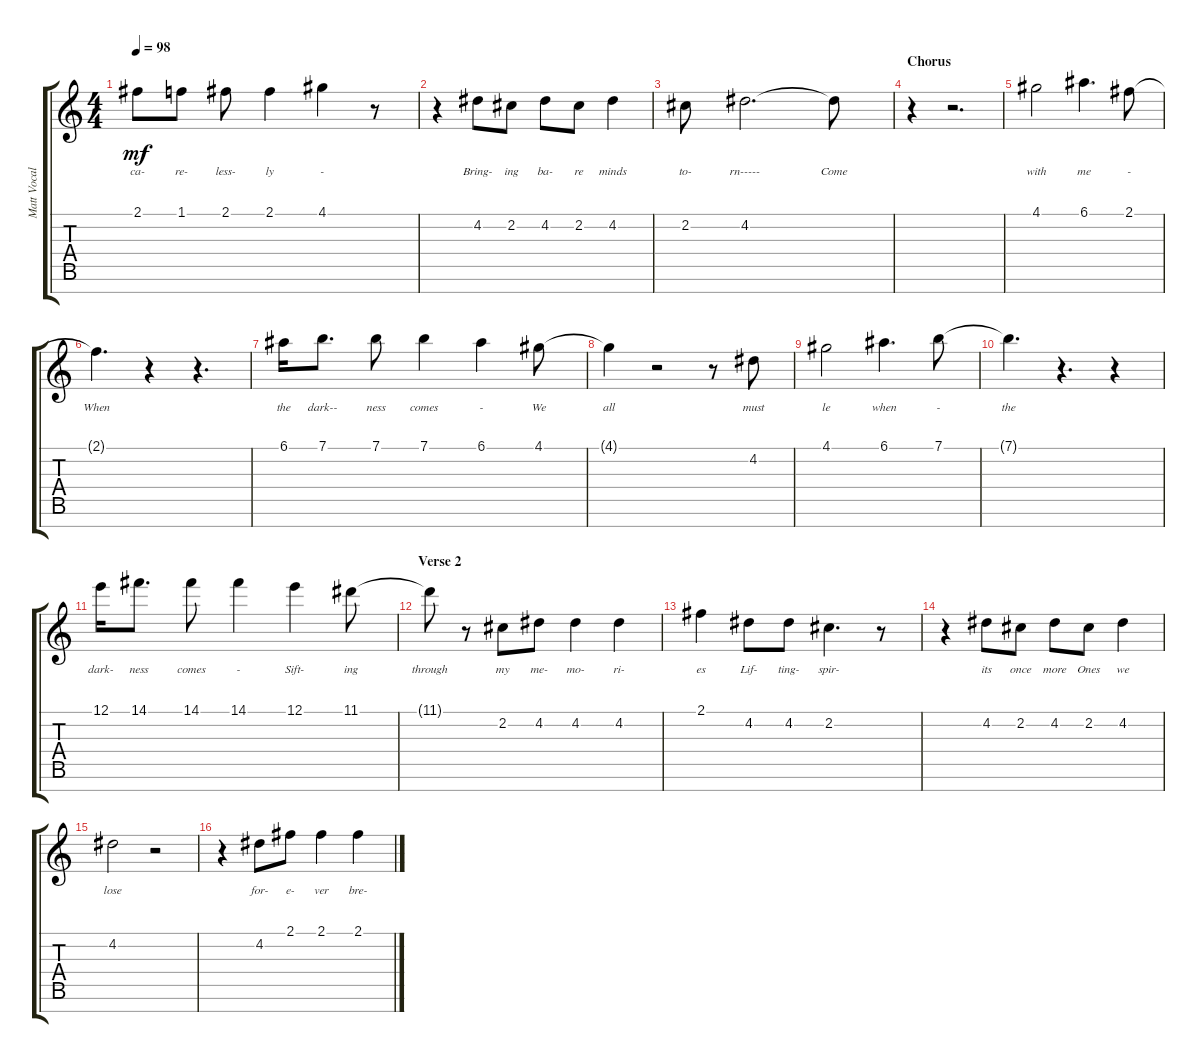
\track ("Matt Vocals" "Matt Vocal") {instrument distortionguitar}
\staff {score tabs}
\tuning (E4 B3 G3 D3 A2 E2 B1) {hide}
\ts (4 4)
\tempo 98
\clef g2
\ks c
2.1.8{lyrics (0 "ca-") lyrics (1 "") lyrics (2 "") lyrics (3 "") lyrics (4 "") dy mf} 1.1.8{lyrics (0 "re-") lyrics (1 "") lyrics (2 "") lyrics (3 "") lyrics (4 "")} 2.1.8{lyrics (0 "less-") lyrics (1 "") lyrics (2 "") lyrics (3 "") lyrics (4 "")} 2.1.4{lyrics (0 "ly") lyrics (1 "") lyrics (2 "") lyrics (3 "") lyrics (4 "")} 4.1.4{lyrics (0 "-") lyrics (1 "") lyrics (2 "") lyrics (3 "") lyrics (4 "")} r.8 |
r.4 4.2.8{lyrics (0 "Bring-") lyrics (1 "") lyrics (2 "") lyrics (3 "") lyrics (4 "")} 2.2.8{lyrics (0 "ing") lyrics (1 "") lyrics (2 "") lyrics (3 "") lyrics (4 "")} 4.2.8{lyrics (0 "ba-") lyrics (1 "") lyrics (2 "") lyrics (3 "") lyrics (4 "")} 2.2.8{lyrics (0 "re") lyrics (1 "") lyrics (2 "") lyrics (3 "") lyrics (4 "")} 4.2.4{lyrics (0 "minds") lyrics (1 "") lyrics (2 "") lyrics (3 "") lyrics (4 "")} |
2.2.8{lyrics (0 "to-") lyrics (1 "") lyrics (2 "") lyrics (3 "") lyrics (4 "")} 4.2.2{d lyrics (0 "rn-----") lyrics (1 "") lyrics (2 "") lyrics (3 "") lyrics (4 "")} 4.2{t}.8{lyrics (0 "Come") lyrics (1 "") lyrics (2 "") lyrics (3 "") lyrics (4 "")} |
\section ("" "Chorus")
r.4 r.2{d} |
4.1.2{lyrics (0 "with") lyrics (1 "") lyrics (2 "") lyrics (3 "") lyrics (4 "")} 6.1.4{d lyrics (0 "me") lyrics (1 "") lyrics (2 "") lyrics (3 "") lyrics (4 "")} 2.1.8{lyrics (0 "-") lyrics (1 "") lyrics (2 "") lyrics (3 "") lyrics (4 "")} |
2.1{t}.4{d lyrics (0 "When") lyrics (1 "") lyrics (2 "") lyrics (3 "") lyrics (4 "")} r.4 r.4{d} |
6.1.16{lyrics (0 "the") lyrics (1 "") lyrics (2 "") lyrics (3 "") lyrics (4 "")} 7.1.8{d lyrics (0 "dark--") lyrics (1 "") lyrics (2 "") lyrics (3 "") lyrics (4 "")} 7.1.8{lyrics (0 "ness") lyrics (1 "") lyrics (2 "") lyrics (3 "") lyrics (4 "")} 7.1.4{lyrics (0 "comes") lyrics (1 "") lyrics (2 "") lyrics (3 "") lyrics (4 "")} 6.1.4{lyrics (0 "-") lyrics (1 "") lyrics (2 "") lyrics (3 "") lyrics (4 "")} 4.1.8{lyrics (0 "We") lyrics (1 "") lyrics (2 "") lyrics (3 "") lyrics (4 "")} |
4.1{t}.4{lyrics (0 "all") lyrics (1 "") lyrics (2 "") lyrics (3 "") lyrics (4 "")} r.2 r.8 4.2.8{lyrics (0 "must") lyrics (1 "") lyrics (2 "") lyrics (3 "") lyrics (4 "")} |
4.1.2{lyrics (0 "le") lyrics (1 "") lyrics (2 "") lyrics (3 "") lyrics (4 "")} 6.1.4{d lyrics (0 "when") lyrics (1 "") lyrics (2 "") lyrics (3 "") lyrics (4 "")} 7.1.8{lyrics (0 "-") lyrics (1 "") lyrics (2 "") lyrics (3 "") lyrics (4 "")} |
7.1{t}.4{d lyrics (0 "the") lyrics (1 "") lyrics (2 "") lyrics (3 "") lyrics (4 "")} r.4{d} r.4 |
12.1.16{lyrics (0 "dark-") lyrics (1 "") lyrics (2 "") lyrics (3 "") lyrics (4 "")} 14.1.8{d lyrics (0 "ness") lyrics (1 "") lyrics (2 "") lyrics (3 "") lyrics (4 "")} 14.1.8{lyrics (0 "comes") lyrics (1 "") lyrics (2 "") lyrics (3 "") lyrics (4 "")} 14.1.4{lyrics (0 "-") lyrics (1 "") lyrics (2 "") lyrics (3 "") lyrics (4 "")} 12.1.4{lyrics (0 "Sift-") lyrics (1 "") lyrics (2 "") lyrics (3 "") lyrics (4 "")} 11.1.8{lyrics (0 "ing") lyrics (1 "") lyrics (2 "") lyrics (3 "") lyrics (4 "")} |
\section ("" "Verse 2")
11.1{t}.8{lyrics (0 "through") lyrics (1 "") lyrics (2 "") lyrics (3 "") lyrics (4 "")} r.8 2.2.8{lyrics (0 "my") lyrics (1 "") lyrics (2 "") lyrics (3 "") lyrics (4 "")} 4.2.8{lyrics (0 "me-") lyrics (1 "") lyrics (2 "") lyrics (3 "") lyrics (4 "")} 4.2.4{lyrics (0 "mo-") lyrics (1 "") lyrics (2 "") lyrics (3 "") lyrics (4 "")} 4.2.4{lyrics (0 "ri-") lyrics (1 "") lyrics (2 "") lyrics (3 "") lyrics (4 "")} |
2.1.4{lyrics (0 "es") lyrics (1 "") lyrics (2 "") lyrics (3 "") lyrics (4 "")} 4.2.8{lyrics (0 "Lif-") lyrics (1 "") lyrics (2 "") lyrics (3 "") lyrics (4 "")} 4.2.8{lyrics (0 "ting-") lyrics (1 "") lyrics (2 "") lyrics (3 "") lyrics (4 "")} 2.2.4{d lyrics (0 "spir-") lyrics (1 "") lyrics (2 "") lyrics (3 "") lyrics (4 "")} r.8 |
r.4 4.2.8{lyrics (0 "its") lyrics (1 "") lyrics (2 "") lyrics (3 "") lyrics (4 "")} 2.2.8{lyrics (0 "once") lyrics (1 "") lyrics (2 "") lyrics (3 "") lyrics (4 "")} 4.2.8{lyrics (0 "more") lyrics (1 "") lyrics (2 "") lyrics (3 "") lyrics (4 "")} 2.2.8{lyrics (0 "Ones") lyrics (1 "") lyrics (2 "") lyrics (3 "") lyrics (4 "")} 4.2.4{lyrics (0 "we") lyrics (1 "") lyrics (2 "") lyrics (3 "") lyrics (4 "")} |
4.2.2{lyrics (0 "lose") lyrics (1 "") lyrics (2 "") lyrics (3 "") lyrics (4 "")} r.2 |
r.4 4.2.8{lyrics (0 "for-") lyrics (1 "") lyrics (2 "") lyrics (3 "") lyrics (4 "")} 2.1.8{lyrics (0 "e-") lyrics (1 "") lyrics (2 "") lyrics (3 "") lyrics (4 "")} 2.1.4{lyrics (0 "ver") lyrics (1 "") lyrics (2 "") lyrics (3 "") lyrics (4 "")} 2.1.4{lyrics (0 "bre-") lyrics (1 "") lyrics (2 "") lyrics (3 "") lyrics (4 "")}
